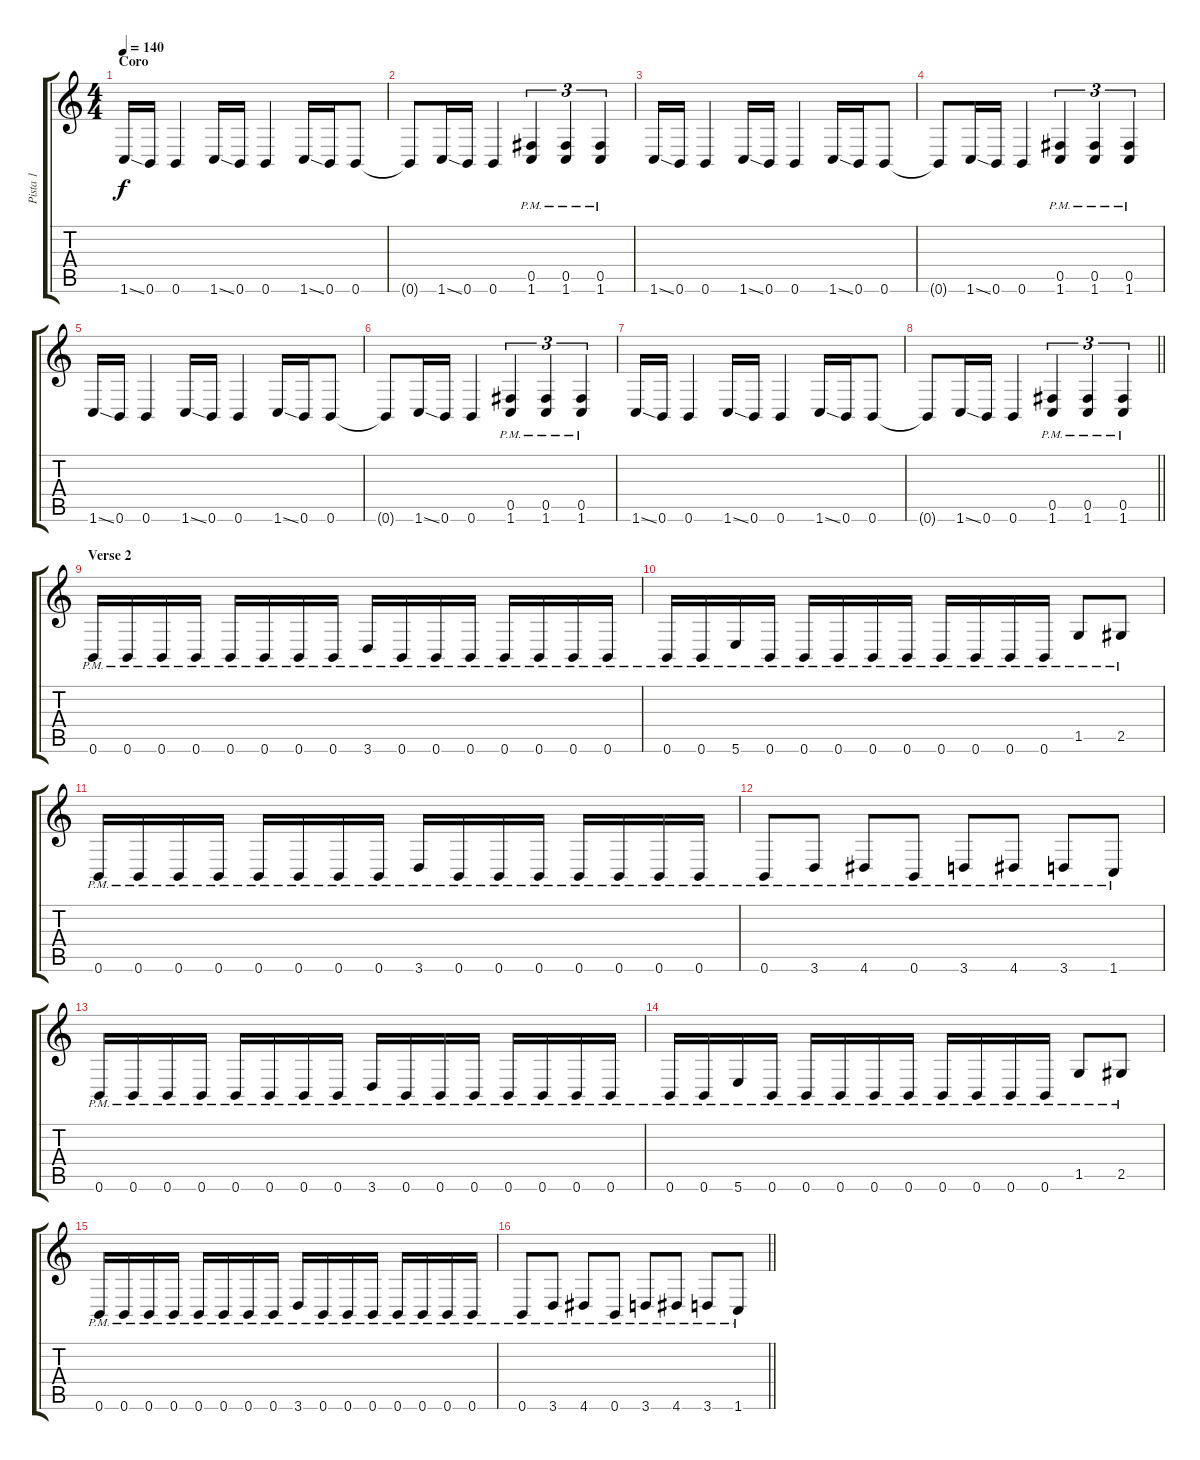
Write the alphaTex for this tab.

\track ("Pista 1" "Pista 1") {instrument distortionguitar}
\staff {score tabs}
\tuning (Db4 Ab3 E3 B2 Gb2 B1) {hide}
\ts (4 4)
\section ("" "Coro")
\tempo 140
\clef g2
\ks c
1.6{ss}.16{dy f} 0.6.16 0.6.4 1.6{ss}.16 0.6.16 0.6.4 1.6{ss}.16 0.6.16 0.6.8 |
0.6{t}.8 1.6{ss}.16 0.6.16 0.6.4 (0.5{pm} 1.6{pm}).4{tu (3 2)} (0.5{pm} 1.6{pm}).4{tu (3 2)} (0.5{pm} 1.6{pm}).4{tu (3 2)} |
1.6{ss}.16 0.6.16 0.6.4 1.6{ss}.16 0.6.16 0.6.4 1.6{ss}.16 0.6.16 0.6.8 |
0.6{t}.8 1.6{ss}.16 0.6.16 0.6.4 (0.5{pm} 1.6{pm}).4{tu (3 2)} (0.5{pm} 1.6{pm}).4{tu (3 2)} (0.5{pm} 1.6{pm}).4{tu (3 2)} |
1.6{ss}.16 0.6.16 0.6.4 1.6{ss}.16 0.6.16 0.6.4 1.6{ss}.16 0.6.16 0.6.8 |
0.6{t}.8 1.6{ss}.16 0.6.16 0.6.4 (0.5{pm} 1.6{pm}).4{tu (3 2)} (0.5{pm} 1.6{pm}).4{tu (3 2)} (0.5{pm} 1.6{pm}).4{tu (3 2)} |
1.6{ss}.16 0.6.16 0.6.4 1.6{ss}.16 0.6.16 0.6.4 1.6{ss}.16 0.6.16 0.6.8 |
\barLineRight lightlight
0.6{t}.8 1.6{ss}.16 0.6.16 0.6.4 (0.5{pm} 1.6{pm}).4{tu (3 2)} (0.5{pm} 1.6{pm}).4{tu (3 2)} (0.5{pm} 1.6{pm}).4{tu (3 2)} |
\section ("" "Verse 2")
0.6{pm}.16 0.6{pm}.16 0.6{pm}.16 0.6{pm}.16 0.6{pm}.16 0.6{pm}.16 0.6{pm}.16 0.6{pm}.16 3.6{pm}.16 0.6{pm}.16 0.6{pm}.16 0.6{pm}.16 0.6{pm}.16 0.6{pm}.16 0.6{pm}.16 0.6{pm}.16 |
0.6{pm}.16 0.6{pm}.16 5.6{pm}.16 0.6{pm}.16 0.6{pm}.16 0.6{pm}.16 0.6{pm}.16 0.6{pm}.16 0.6{pm}.16 0.6{pm}.16 0.6{pm}.16 0.6{pm}.16 1.5{pm}.8 2.5{pm}.8 |
0.6{pm}.16 0.6{pm}.16 0.6{pm}.16 0.6{pm}.16 0.6{pm}.16 0.6{pm}.16 0.6{pm}.16 0.6{pm}.16 3.6{pm}.16 0.6{pm}.16 0.6{pm}.16 0.6{pm}.16 0.6{pm}.16 0.6{pm}.16 0.6{pm}.16 0.6{pm}.16 |
0.6{pm}.8 3.6{pm}.8 4.6{pm}.8 0.6{pm}.8 3.6{pm}.8 4.6{pm}.8 3.6{pm}.8 1.6{pm}.8 |
0.6{pm}.16 0.6{pm}.16 0.6{pm}.16 0.6{pm}.16 0.6{pm}.16 0.6{pm}.16 0.6{pm}.16 0.6{pm}.16 3.6{pm}.16 0.6{pm}.16 0.6{pm}.16 0.6{pm}.16 0.6{pm}.16 0.6{pm}.16 0.6{pm}.16 0.6{pm}.16 |
0.6{pm}.16 0.6{pm}.16 5.6{pm}.16 0.6{pm}.16 0.6{pm}.16 0.6{pm}.16 0.6{pm}.16 0.6{pm}.16 0.6{pm}.16 0.6{pm}.16 0.6{pm}.16 0.6{pm}.16 1.5{pm}.8 2.5{pm}.8 |
0.6{pm}.16 0.6{pm}.16 0.6{pm}.16 0.6{pm}.16 0.6{pm}.16 0.6{pm}.16 0.6{pm}.16 0.6{pm}.16 3.6{pm}.16 0.6{pm}.16 0.6{pm}.16 0.6{pm}.16 0.6{pm}.16 0.6{pm}.16 0.6{pm}.16 0.6{pm}.16 |
\barLineRight lightlight
0.6{pm}.8 3.6{pm}.8 4.6{pm}.8 0.6{pm}.8 3.6{pm}.8 4.6{pm}.8 3.6{pm}.8 1.6{pm}.8
